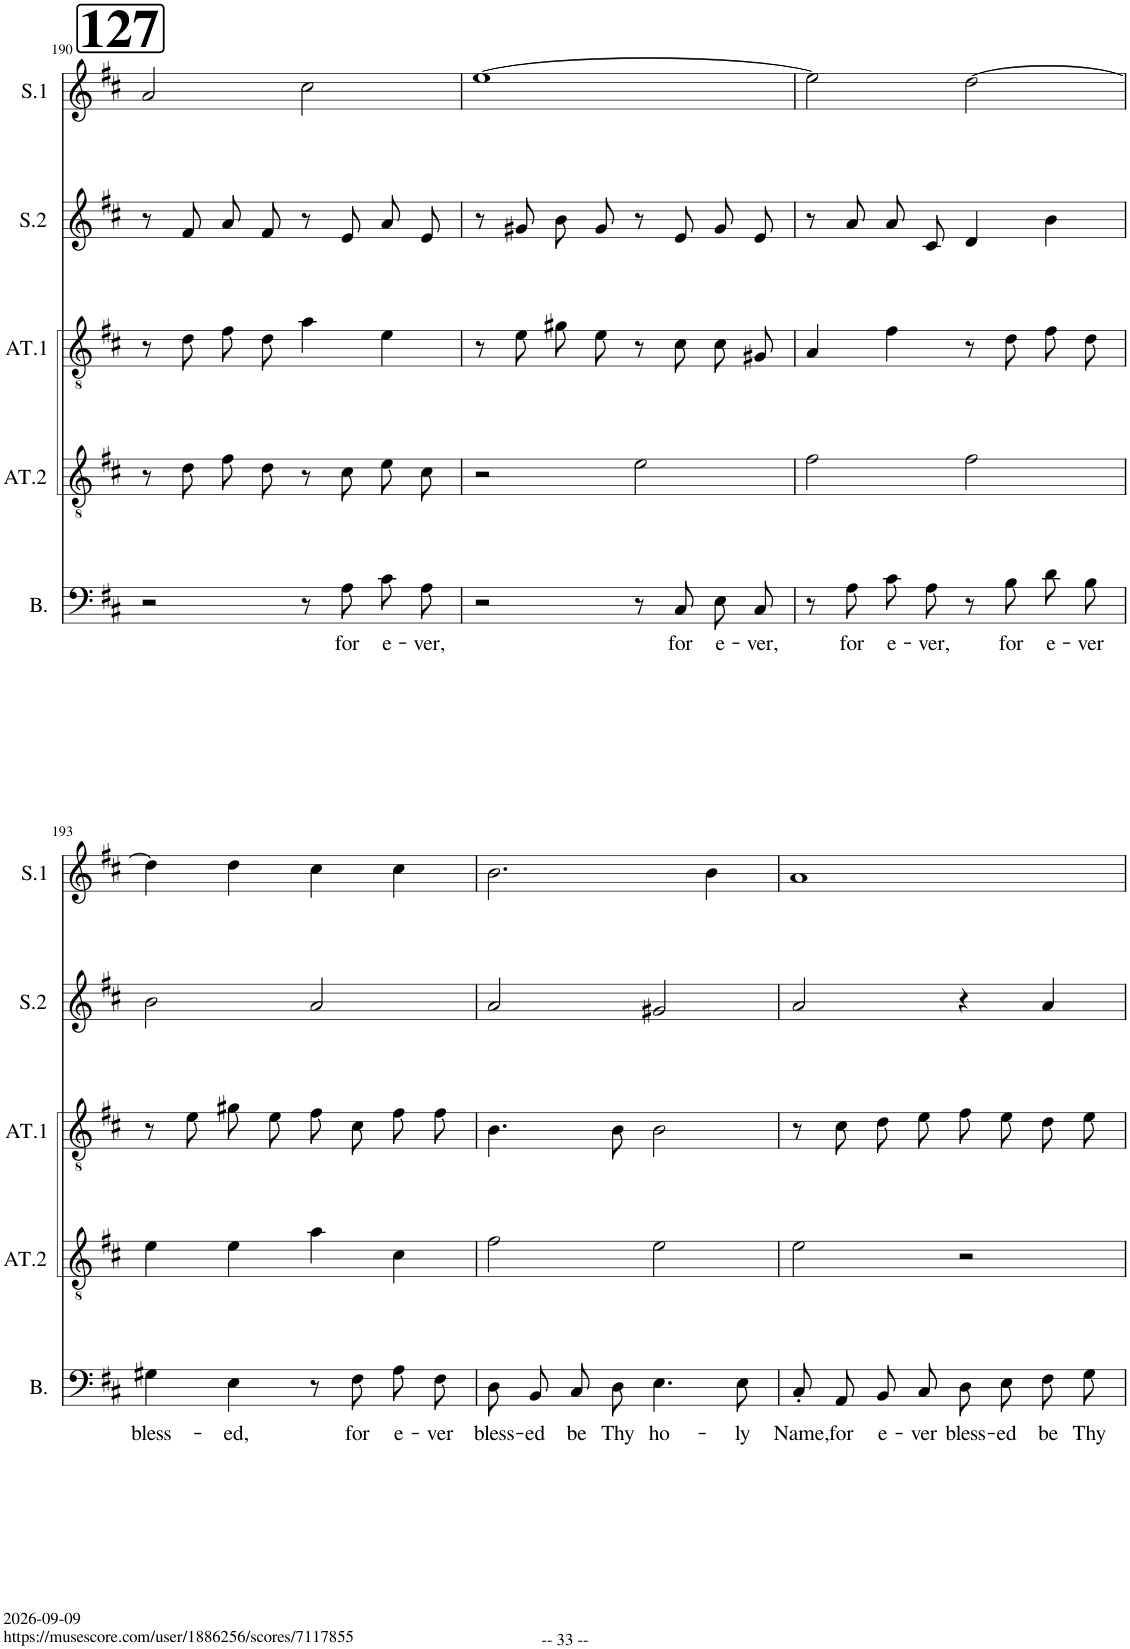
**kern	**text	**kern	**kern	**kern	**kern
*part5	*part5	*part4	*part3	*part2	*part1
*staff5	*staff5	*staff4	*staff3	*staff2	*staff1
*I"Bass	*	*I"Alto/Tenore 2	*I"Alto/Tenore 1	*I"Soprano 2	*I"Soprano 1
*I'B.	*	*I'AT.2	*I'AT.1	*I'S.2	*I'S.1
!!LO:PB:g=z
*clefF4	*	*clefGv2	*clefGv2	*clefG2	*clefG2
*	*	*	*Trd1c2	*	*
*k[f#c#]	*	*k[f#c#]	*k[f#c#]	*k[f#c#]	*k[f#c#]
*M4/4	*	*M4/4	*M4/4	*M4/4	*M4/4
*met(c)	*	*met(c)	*met(c)	*met(c)	*met(c)
!!LO:REH:place=s1:a:B:cj:fs=30:t=127
=190	=190	=190	=190	=190	=190
2r	.	8r	8r	8r	2a/
.	.	8d\	8d\	8f#/	.
.	.	8f#\L	8f#\L	8a/L	.
.	.	8d\J	8d\J	8f#/J	.
8r	.	8r	4a\	8r	2cc#\
!	!LO:LY:b	!	!	!	!
8A\	for	8c#\	.	8e/	.
!	!LO:LY:b	!	!	!	!
8c#\L	e-	8e\L	4e\	8a/L	.
!	!LO:LY:b	!	!	!	!
8A\J	-ver,	8c#\J	.	8e/J	.
=191	=191	=191	=191	=191	=191
2r	.	2r	8r	8r	[1ee
.	.	.	8e\	8g#X/	.
.	.	.	8g#X\L	8b/L	.
.	.	.	8e\J	8g#/J	.
8r	.	2e\	8r	8r	.
!	!LO:LY:b	!	!	!	!
8C#/	for	.	8c#\	8e/	.
!	!LO:LY:b	!	!	!	!
8E\L	e-	.	8c#/L	8g#/L	.
!	!LO:LY:b	!	!	!	!
8C#\J	-ver,	.	8G#X/J	8e/J	.
=192	=192	=192	=192	=192	=192
8r	.	2f#\	4A/	8r	2ee\]
!	!LO:LY:b	!	!	!	!
8A\	for	.	.	8a/	.
!	!LO:LY:b	!	!	!	!
8c#\L	e-	.	4f#\	8a/L	.
!	!LO:LY:b	!	!	!	!
8A\J	-ver,	.	.	8c#/J	.
8r	.	2f#\	8r	4d/	[2dd\
!	!LO:LY:b	!	!	!	!
8B\	for	.	8d\	.	.
!	!LO:LY:b	!	!	!	!
8d\L	e-	.	8f#\L	4b\	.
!	!LO:LY:b	!	!	!	!
8B\J	-ver	.	8d\J	.	.
!!LO:LB:g=z
=193	=193	=193	=193	=193	=193
!	!LO:LY:b	!	!	!	!
4G#X\	bless-	4e\	8r	2b\	4dd\]
.	.	.	8e\	.	.
!	!LO:LY:b	!	!	!	!
4E\	-ed,	4e\	8g#X\L	.	4dd\
.	.	.	8e\J	.	.
8r	.	4a\	8f#\L	2a/	4cc#\
!	!LO:LY:b	!	!	!	!
8F#\	for	.	8c#\J	.	.
!	!LO:LY:b	!	!	!	!
8A\L	e-	4c#\	8f#\L	.	4cc#\
!	!LO:LY:b	!	!	!	!
8F#\J	-ver	.	8f#\J	.	.
=194	=194	=194	=194	=194	=194
!	!LO:LY:b	!	!	!	!
8D/L	bless-	2f#\	4.B\	2a/	2.b\
!	!LO:LY:b	!	!	!	!
8BB/J	-ed	.	.	.	.
!	!LO:LY:b	!	!	!	!
8C#/L	be	.	.	.	.
!	!LO:LY:b	!	!	!	!
8D/J	Thy	.	8B\	.	.
!	!LO:LY:b	!	!	!	!
4.E\	ho-	2e\	2B\	2g#X/	.
.	.	.	.	.	4b\
!	!LO:LY:b	!	!	!	!
8E\	-ly	.	.	.	.
=195	=195	=195	=195	=195	=195
!	!LO:LY:b	!	!	!	!
8C#'/L	Name,	2e\	8r	2a/	1a
!	!LO:LY:b	!	!	!	!
8AA/J	for	.	8c#\	.	.
!	!LO:LY:b	!	!	!	!
8BB/L	e-	.	8d\L	.	.
!	!LO:LY:b	!	!	!	!
8C#/J	-ver	.	8e\J	.	.
!	!LO:LY:b	!	!	!	!
8D\L	bless-	2r	8f#\L	4r	.
!	!LO:LY:b	!	!	!	!
8E\J	-ed	.	8e\J	.	.
!	!LO:LY:b	!	!	!	!
8F#\L	be	.	8d\L	4a/	.
!	!LO:LY:b	!	!	!	!
8G\J	Thy	.	8e\J	.	.
=	=	=	=	=	=
*-	*-	*-	*-	*-	*-
